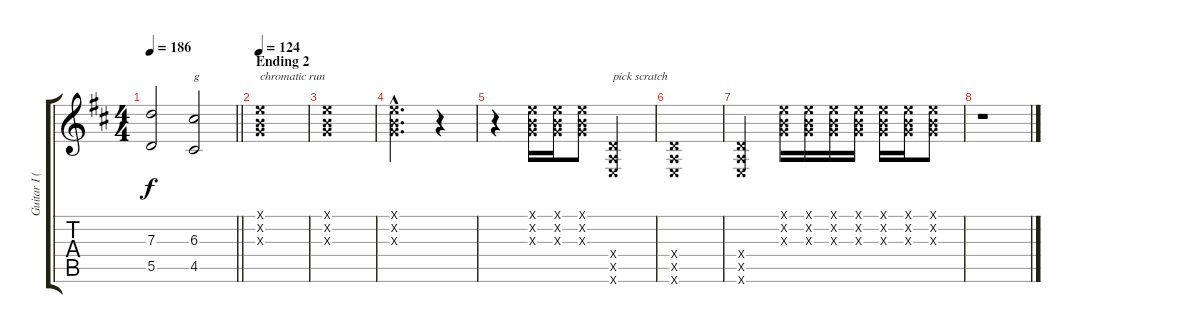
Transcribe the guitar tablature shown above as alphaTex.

\track ("Guitar I (Aiji & Jun)" "Guitar I (") {instrument distortionguitar}
\staff {score tabs}
\tuning (E4 B3 G3 D3 A2 E2) {hide}
\ts (4 4)
\tempo 186
\clef g2
\barLineRight lightlight
\ks d
(7.3 5.5).2{dy f} (6.3 4.5).2{txt "g"} |
\section ("" "Ending 2")
\tempo 124
(0.1{x} 0.2{x} 0.3{x}).1{txt "chromatic run"} |
(0.1{x} 0.2{x} 0.3{x}).1 |
(0.1{hac x} 0.2{hac x} 0.3{hac x}).2{d} r.4 |
r.4 (0.1{x} 0.2{x} 0.3{x}).16 (0.1{x} 0.2{x} 0.3{x}).16 (0.1{x} 0.2{x} 0.3{x}).8 (0.4{x} 0.5{x} 0.6{x}).2{txt "pick scratch"} |
(0.4{x} 0.5{x} 0.6{x}).1 |
(0.4{x} 0.5{x} 0.6{x}).2 (0.1{x} 0.2{x} 0.3{x}).16 (0.1{x} 0.2{x} 0.3{x}).16 (0.1{x} 0.2{x} 0.3{x}).16 (0.1{x} 0.2{x} 0.3{x}).16 (0.1{x} 0.2{x} 0.3{x}).16 (0.1{x} 0.2{x} 0.3{x}).16 (0.1{x} 0.2{x} 0.3{x}).8 |
r.1
